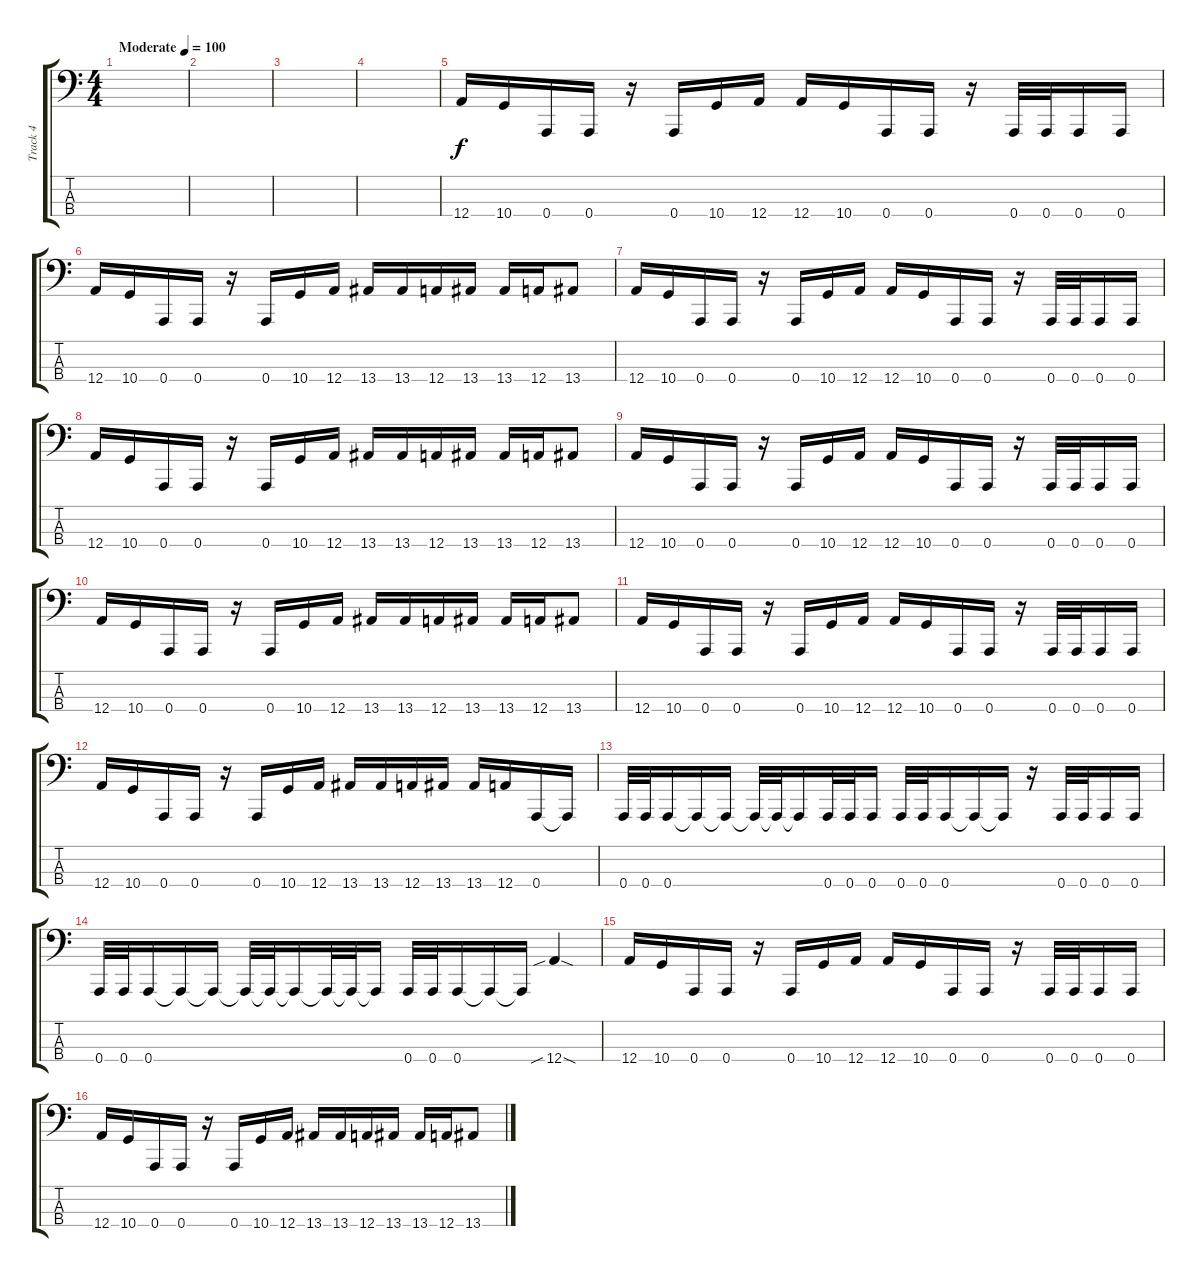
\track ("Track 4" "Track 4") {instrument electricbasspick}
\staff {score tabs}
\tuning (D2 A1 E1 A0) {hide}
\ts (4 4)
\tempo (100 "Moderate")
\clef f4
\ks c
|
|
|
|
12.4.16 10.4.16 0.4.16 0.4.16 r.16 0.4.16 10.4.16 12.4.16 12.4.16 10.4.16 0.4.16 0.4.16 r.16 0.4.32 0.4.32 0.4.16 0.4.16 |
12.4.16 10.4.16 0.4.16 0.4.16 r.16 0.4.16 10.4.16 12.4.16 13.4.16 13.4.16 12.4.16 13.4.16 13.4.16 12.4.16 13.4.8 |
12.4.16 10.4.16 0.4.16 0.4.16 r.16 0.4.16 10.4.16 12.4.16 12.4.16 10.4.16 0.4.16 0.4.16 r.16 0.4.32 0.4.32 0.4.16 0.4.16 |
12.4.16 10.4.16 0.4.16 0.4.16 r.16 0.4.16 10.4.16 12.4.16 13.4.16 13.4.16 12.4.16 13.4.16 13.4.16 12.4.16 13.4.8 |
12.4.16 10.4.16 0.4.16 0.4.16 r.16 0.4.16 10.4.16 12.4.16 12.4.16 10.4.16 0.4.16 0.4.16 r.16 0.4.32 0.4.32 0.4.16 0.4.16 |
12.4.16 10.4.16 0.4.16 0.4.16 r.16 0.4.16 10.4.16 12.4.16 13.4.16 13.4.16 12.4.16 13.4.16 13.4.16 12.4.16 13.4.8 |
12.4.16 10.4.16 0.4.16 0.4.16 r.16 0.4.16 10.4.16 12.4.16 12.4.16 10.4.16 0.4.16 0.4.16 r.16 0.4.32 0.4.32 0.4.16 0.4.16 |
12.4.16 10.4.16 0.4.16 0.4.16 r.16 0.4.16 10.4.16 12.4.16 13.4.16 13.4.16 12.4.16 13.4.16 13.4.16 12.4.16 0.4.16 0.4{t}.16 |
0.4.32 0.4.32 0.4.16 0.4{t}.16 0.4{t}.16 0.4{t}.32 0.4{t}.32 0.4{t}.16 0.4.32 0.4.32 0.4.16 0.4.32 0.4.32 0.4.16 0.4{t}.16 0.4{t}.16 r.16 0.4.32 0.4.32 0.4.16 0.4.16 |
0.4.32 0.4.32 0.4.16 0.4{t}.16 0.4{t}.16 0.4{t}.32 0.4{t}.32 0.4{t}.16 0.4{t}.32 0.4{t}.32 0.4{t}.16 0.4.32 0.4.32 0.4.16 0.4{t}.16 0.4{t}.16 12.4{sib sod}.4 |
12.4.16 10.4.16 0.4.16 0.4.16 r.16 0.4.16 10.4.16 12.4.16 12.4.16 10.4.16 0.4.16 0.4.16 r.16 0.4.32 0.4.32 0.4.16 0.4.16 |
12.4.16 10.4.16 0.4.16 0.4.16 r.16 0.4.16 10.4.16 12.4.16 13.4.16 13.4.16 12.4.16 13.4.16 13.4.16 12.4.16 13.4.8
